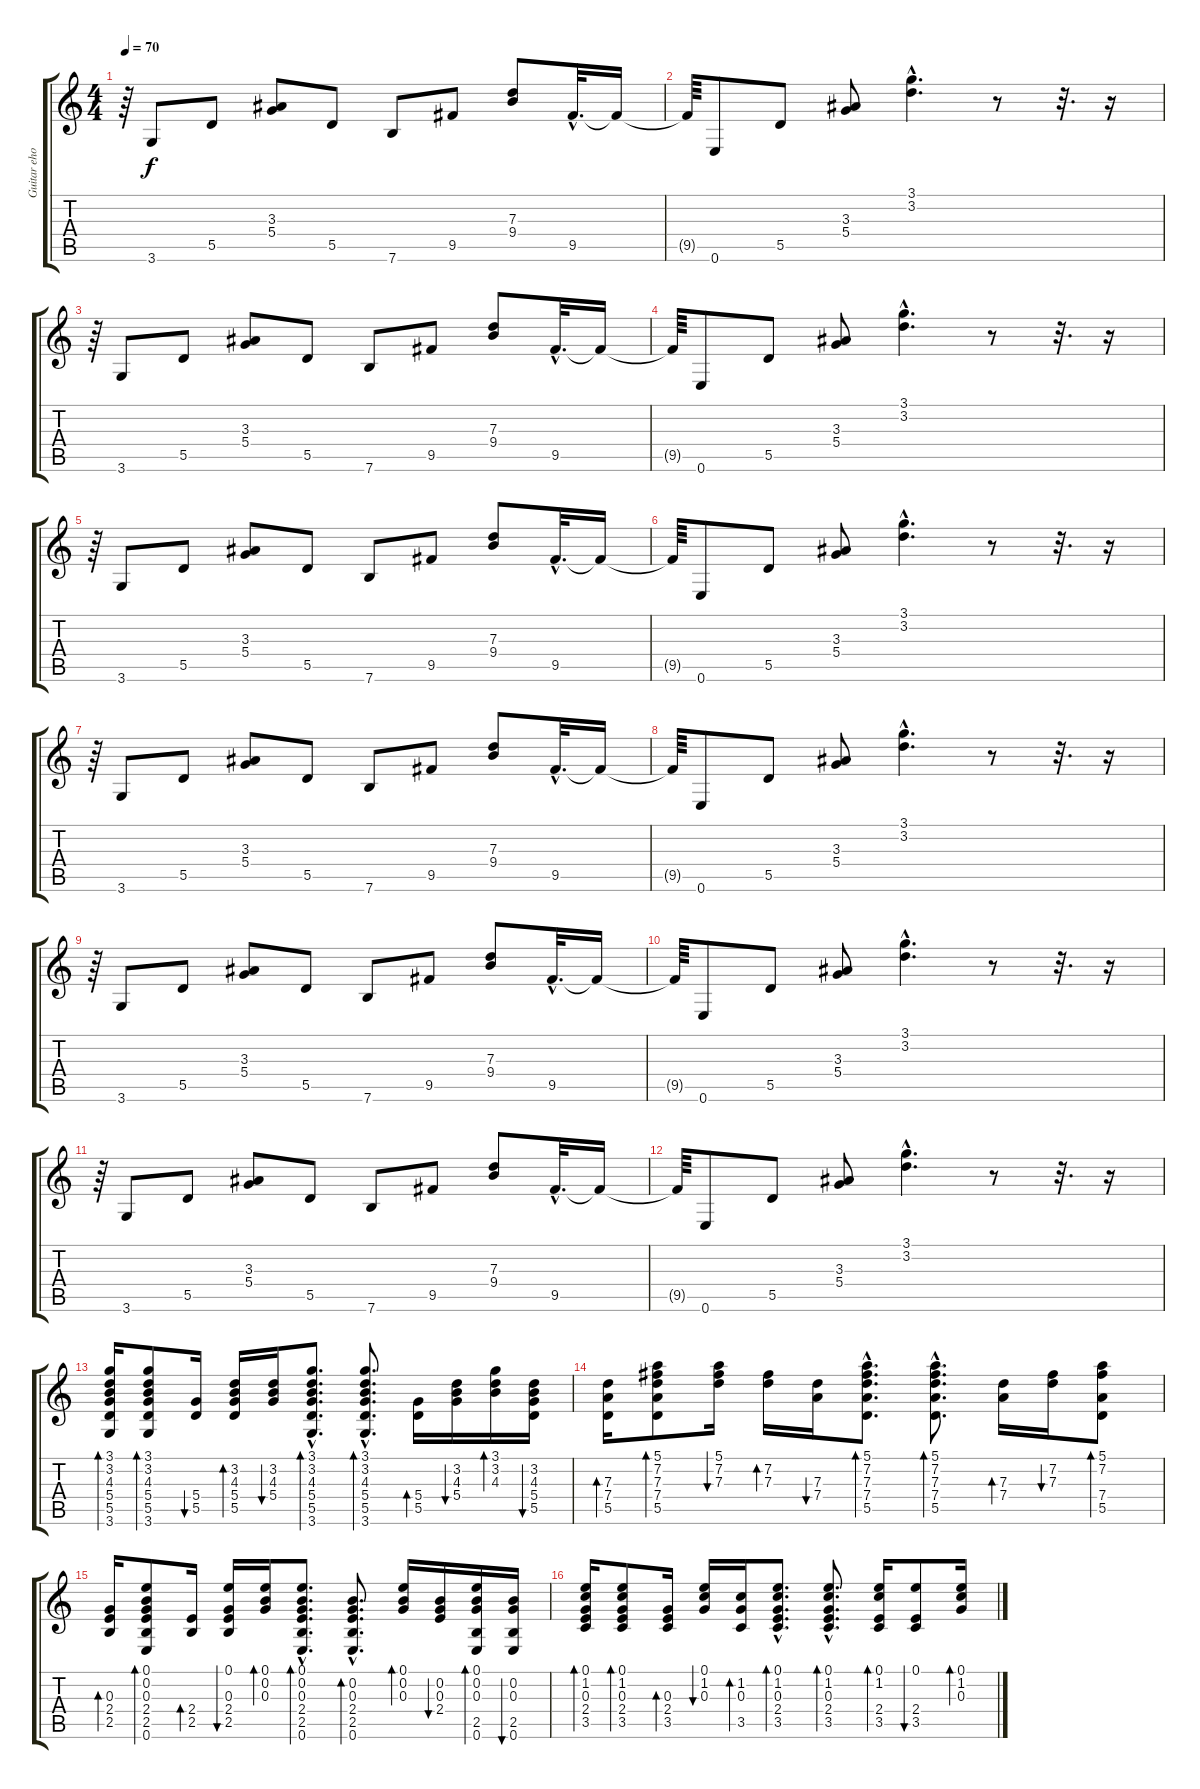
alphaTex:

\track ("Guitar eho" "Guitar eho") {instrument acousticguitarsteel}
\staff {score tabs}
\tuning (E4 B3 G3 D3 A2 E2) {hide}
\ts (4 4)
\tempo 70
\clef g2
\ks c
r.64{dy f} 3.6.8 5.5.8 (3.3 5.4).8 5.5.8 7.6.8 9.5.8 (7.3 9.4).8 9.5{hac}.32{d} 9.5{t}.16 |
9.5{t}.64 0.6.8 5.5.8 (3.3 5.4).8 (3.1{hac} 3.2{hac}).4{d} r.8 r.32{d} r.16 |
r.64 3.6.8 5.5.8 (3.3 5.4).8 5.5.8 7.6.8 9.5.8 (7.3 9.4).8 9.5{hac}.32{d} 9.5{t}.16 |
9.5{t}.64 0.6.8 5.5.8 (3.3 5.4).8 (3.1{hac} 3.2{hac}).4{d} r.8 r.32{d} r.16 |
r.64 3.6.8 5.5.8 (3.3 5.4).8 5.5.8 7.6.8 9.5.8 (7.3 9.4).8 9.5{hac}.32{d} 9.5{t}.16 |
9.5{t}.64 0.6.8 5.5.8 (3.3 5.4).8 (3.1{hac} 3.2{hac}).4{d} r.8 r.32{d} r.16 |
r.64 3.6.8 5.5.8 (3.3 5.4).8 5.5.8 7.6.8 9.5.8 (7.3 9.4).8 9.5{hac}.32{d} 9.5{t}.16 |
9.5{t}.64 0.6.8 5.5.8 (3.3 5.4).8 (3.1{hac} 3.2{hac}).4{d} r.8 r.32{d} r.16 |
r.64 3.6.8 5.5.8 (3.3 5.4).8 5.5.8 7.6.8 9.5.8 (7.3 9.4).8 9.5{hac}.32{d} 9.5{t}.16 |
9.5{t}.64 0.6.8 5.5.8 (3.3 5.4).8 (3.1{hac} 3.2{hac}).4{d} r.8 r.32{d} r.16 |
r.64 3.6.8 5.5.8 (3.3 5.4).8 5.5.8 7.6.8 9.5.8 (7.3 9.4).8 9.5{hac}.32{d} 9.5{t}.16 |
9.5{t}.64 0.6.8 5.5.8 (3.3 5.4).8 (3.1{hac} 3.2{hac}).4{d} r.8 r.32{d} r.16 |
(3.1 3.2 4.3 5.4 5.5 3.6).16{bd 30} (3.1 3.2 4.3 5.4 5.5 3.6).8{bd 30} (5.4 5.5).16{bu 30} (3.2 4.3 5.4 5.5).16{bd 30} (3.2 4.3 5.4).16{bu 30} (3.1{hac} 3.2{hac} 4.3{hac} 5.4{hac} 5.5{hac} 3.6{hac}).8{d bd 30} (3.1{hac} 3.2{hac} 4.3{hac} 5.4{hac} 5.5{hac} 3.6{hac}).8{d bd 30} (5.4 5.5).16{bd 30} (3.2 4.3 5.4).16{bu 30} (3.1 3.2 4.3).16{bd 30} (3.2 4.3 5.4 5.5).16{bu 30} |
(7.3 7.4 5.5).16{bd 30} (5.1 7.2 7.3 7.4 5.5).8{bd 30} (5.1 7.2 7.3).16{bu 30} (7.2 7.3).16{bd 30} (7.3 7.4).16{bu 30} (5.1{hac} 7.2{hac} 7.3{hac} 7.4{hac} 5.5{hac}).8{d bd 30} (5.1{hac} 7.2{hac} 7.3{hac} 7.4{hac} 5.5{hac}).8{d bd 30} (7.3 7.4).16{bd 30} (7.2 7.3).16{bu 30} (5.1 7.2 7.4 5.5).8{bd 30} |
(0.3 2.4 2.5).16{bd 30} (0.1 0.2 0.3 2.4 2.5 0.6).8{bd 30} (2.4 2.5).16{bd 30} (0.1 0.3 2.4 2.5).16{bu 30} (0.1 0.2 0.3).16{bd 30} (0.1{hac} 0.2{hac} 0.3{hac} 2.4{hac} 2.5{hac} 0.6{hac}).8{d bd 30} (0.2{hac} 0.3{hac} 2.4{hac} 2.5{hac} 0.6{hac}).8{d bd 30} (0.1 0.2 0.3).16{bd 30} (0.2 0.3 2.4).16{bu 30} (0.1 0.2 0.3 2.5 0.6).16{bd 30} (0.2 0.3 2.5 0.6).16{bu 30} |
(0.1 1.2 0.3 2.4 3.5).16{bd 30} (0.1 1.2 0.3 2.4 3.5).8{bd 30} (0.3 2.4 3.5).16{bd 30} (0.1 1.2 0.3).16{bu 30} (1.2 0.3 3.5).16{bd 30} (0.1{hac} 1.2{hac} 0.3{hac} 2.4{hac} 3.5{hac}).8{d bd 30} (0.1{hac} 1.2{hac} 0.3{hac} 2.4{hac} 3.5{hac}).8{d bd 30} (0.1 1.2 2.4 3.5).16{bd 30} (0.1 2.4 3.5).8{bu 30} (0.1 1.2 0.3).16{bd 30}
